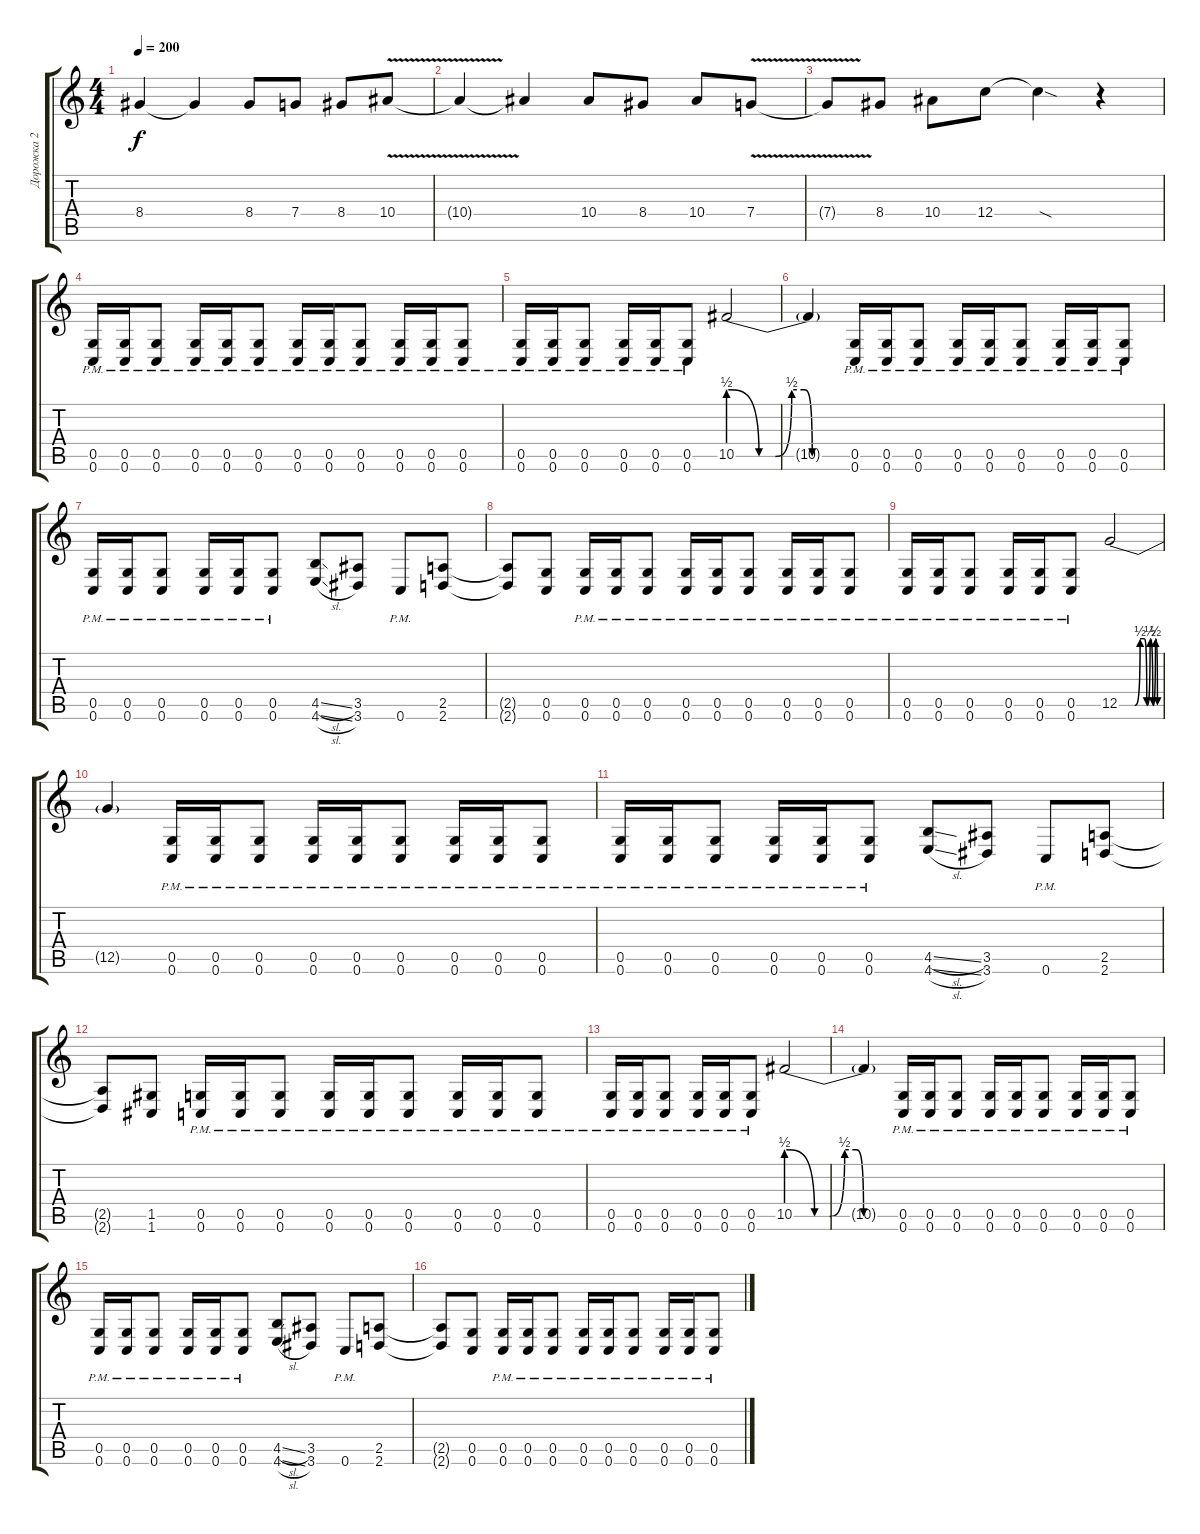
\track ("Дорожка 2" "Дорожка 2") {instrument distortionguitar}
\staff {score tabs}
\tuning (D4 A3 F3 C3 G2 C2) {hide}
\ts (4 4)
\tempo 200
\clef g2
\ks c
8.4{t}.4{dy f} 8.4{t}.4 8.4.8 7.4.8 8.4.8 10.4{v}.8 |
10.4{t}.4 10.4{t}.4 10.4.8 8.4.8 10.4.8 7.4{v}.8 |
7.4{t}.8 8.4.8 10.4.8 12.4.8 12.4{sod t}.4 r.4 |
(0.5{pm} 0.6{pm}).16 (0.5{pm} 0.6{pm}).16 (0.5{pm} 0.6{pm}).8 (0.5{pm} 0.6{pm}).16 (0.5{pm} 0.6{pm}).16 (0.5{pm} 0.6{pm}).8 (0.5{pm} 0.6{pm}).16 (0.5{pm} 0.6{pm}).16 (0.5{pm} 0.6{pm}).8 (0.5{pm} 0.6{pm}).16 (0.5{pm} 0.6{pm}).16 (0.5{pm} 0.6{pm}).8 |
(0.5{pm} 0.6{pm}).16 (0.5{pm} 0.6{pm}).16 (0.5{pm} 0.6{pm}).8 (0.5{pm} 0.6{pm}).16 (0.5{pm} 0.6{pm}).16 (0.5{pm} 0.6{pm}).8 10.5{be (custom 0 2 15 0 23 0 31 2 37 2 41 0 60 0)}.2{instrument guitarharmonics} |
10.5{t}.4 (0.5{pm} 0.6{pm}).16{instrument distortionguitar} (0.5{pm} 0.6{pm}).16 (0.5{pm} 0.6{pm}).8 (0.5{pm} 0.6{pm}).16 (0.5{pm} 0.6{pm}).16 (0.5{pm} 0.6{pm}).8 (0.5{pm} 0.6{pm}).16 (0.5{pm} 0.6{pm}).16 (0.5{pm} 0.6{pm}).8 |
(0.5{pm} 0.6{pm}).16 (0.5{pm} 0.6{pm}).16 (0.5{pm} 0.6{pm}).8 (0.5{pm} 0.6{pm}).16 (0.5{pm} 0.6{pm}).16 (0.5{pm} 0.6{pm}).8 (4.5{sl} 4.6{sl}).8 (3.5 3.6).8 0.6{pm}.8 (2.5 2.6).8 |
(2.5{t} 2.6{t}).8 (0.5 0.6).8 (0.5{pm} 0.6{pm}).16 (0.5{pm} 0.6{pm}).16 (0.5{pm} 0.6{pm}).8 (0.5{pm} 0.6{pm}).16 (0.5{pm} 0.6{pm}).16 (0.5{pm} 0.6{pm}).8 (0.5{pm} 0.6{pm}).16 (0.5{pm} 0.6{pm}).16 (0.5{pm} 0.6{pm}).8 |
(0.5{pm} 0.6{pm}).16 (0.5{pm} 0.6{pm}).16 (0.5{pm} 0.6{pm}).8 (0.5{pm} 0.6{pm}).16 (0.5{pm} 0.6{pm}).16 (0.5{pm} 0.6{pm}).8 12.5{be (custom 0 0 15 0 23 0 31 2 37 2 41 0 46 2 50 0 54 2 57 0 60 0)}.2{instrument guitarharmonics} |
12.5{t}.4 (0.5{pm} 0.6{pm}).16{instrument distortionguitar} (0.5{pm} 0.6{pm}).16 (0.5{pm} 0.6{pm}).8 (0.5{pm} 0.6{pm}).16 (0.5{pm} 0.6{pm}).16 (0.5{pm} 0.6{pm}).8 (0.5{pm} 0.6{pm}).16 (0.5{pm} 0.6{pm}).16 (0.5{pm} 0.6{pm}).8 |
(0.5{pm} 0.6{pm}).16 (0.5{pm} 0.6{pm}).16 (0.5{pm} 0.6{pm}).8 (0.5{pm} 0.6{pm}).16 (0.5{pm} 0.6{pm}).16 (0.5{pm} 0.6{pm}).8 (4.5{sl} 4.6{sl}).8 (3.5 3.6).8 0.6{pm}.8 (2.5 2.6).8 |
(2.5{t} 2.6{t}).8 (1.5 1.6).8 (0.5{pm} 0.6{pm}).16 (0.5{pm} 0.6{pm}).16 (0.5{pm} 0.6{pm}).8 (0.5{pm} 0.6{pm}).16 (0.5{pm} 0.6{pm}).16 (0.5{pm} 0.6{pm}).8 (0.5{pm} 0.6{pm}).16 (0.5{pm} 0.6{pm}).16 (0.5{pm} 0.6{pm}).8 |
(0.5{pm} 0.6{pm}).16 (0.5{pm} 0.6{pm}).16 (0.5{pm} 0.6{pm}).8 (0.5{pm} 0.6{pm}).16 (0.5{pm} 0.6{pm}).16 (0.5{pm} 0.6{pm}).8 10.5{be (custom 0 2 15 0 23 0 31 2 37 2 41 0 60 0)}.2{instrument guitarharmonics} |
10.5{t}.4 (0.5{pm} 0.6{pm}).16{instrument distortionguitar} (0.5{pm} 0.6{pm}).16 (0.5{pm} 0.6{pm}).8 (0.5{pm} 0.6{pm}).16 (0.5{pm} 0.6{pm}).16 (0.5{pm} 0.6{pm}).8 (0.5{pm} 0.6{pm}).16 (0.5{pm} 0.6{pm}).16 (0.5{pm} 0.6{pm}).8 |
(0.5{pm} 0.6{pm}).16 (0.5{pm} 0.6{pm}).16 (0.5{pm} 0.6{pm}).8 (0.5{pm} 0.6{pm}).16 (0.5{pm} 0.6{pm}).16 (0.5{pm} 0.6{pm}).8 (4.5{sl} 4.6{sl}).8 (3.5 3.6).8 0.6{pm}.8 (2.5 2.6).8 |
(2.5{t} 2.6{t}).8 (0.5 0.6).8 (0.5{pm} 0.6{pm}).16 (0.5{pm} 0.6{pm}).16 (0.5{pm} 0.6{pm}).8 (0.5{pm} 0.6{pm}).16 (0.5{pm} 0.6{pm}).16 (0.5{pm} 0.6{pm}).8 (0.5{pm} 0.6{pm}).16 (0.5{pm} 0.6{pm}).16 (0.5{pm} 0.6{pm}).8
